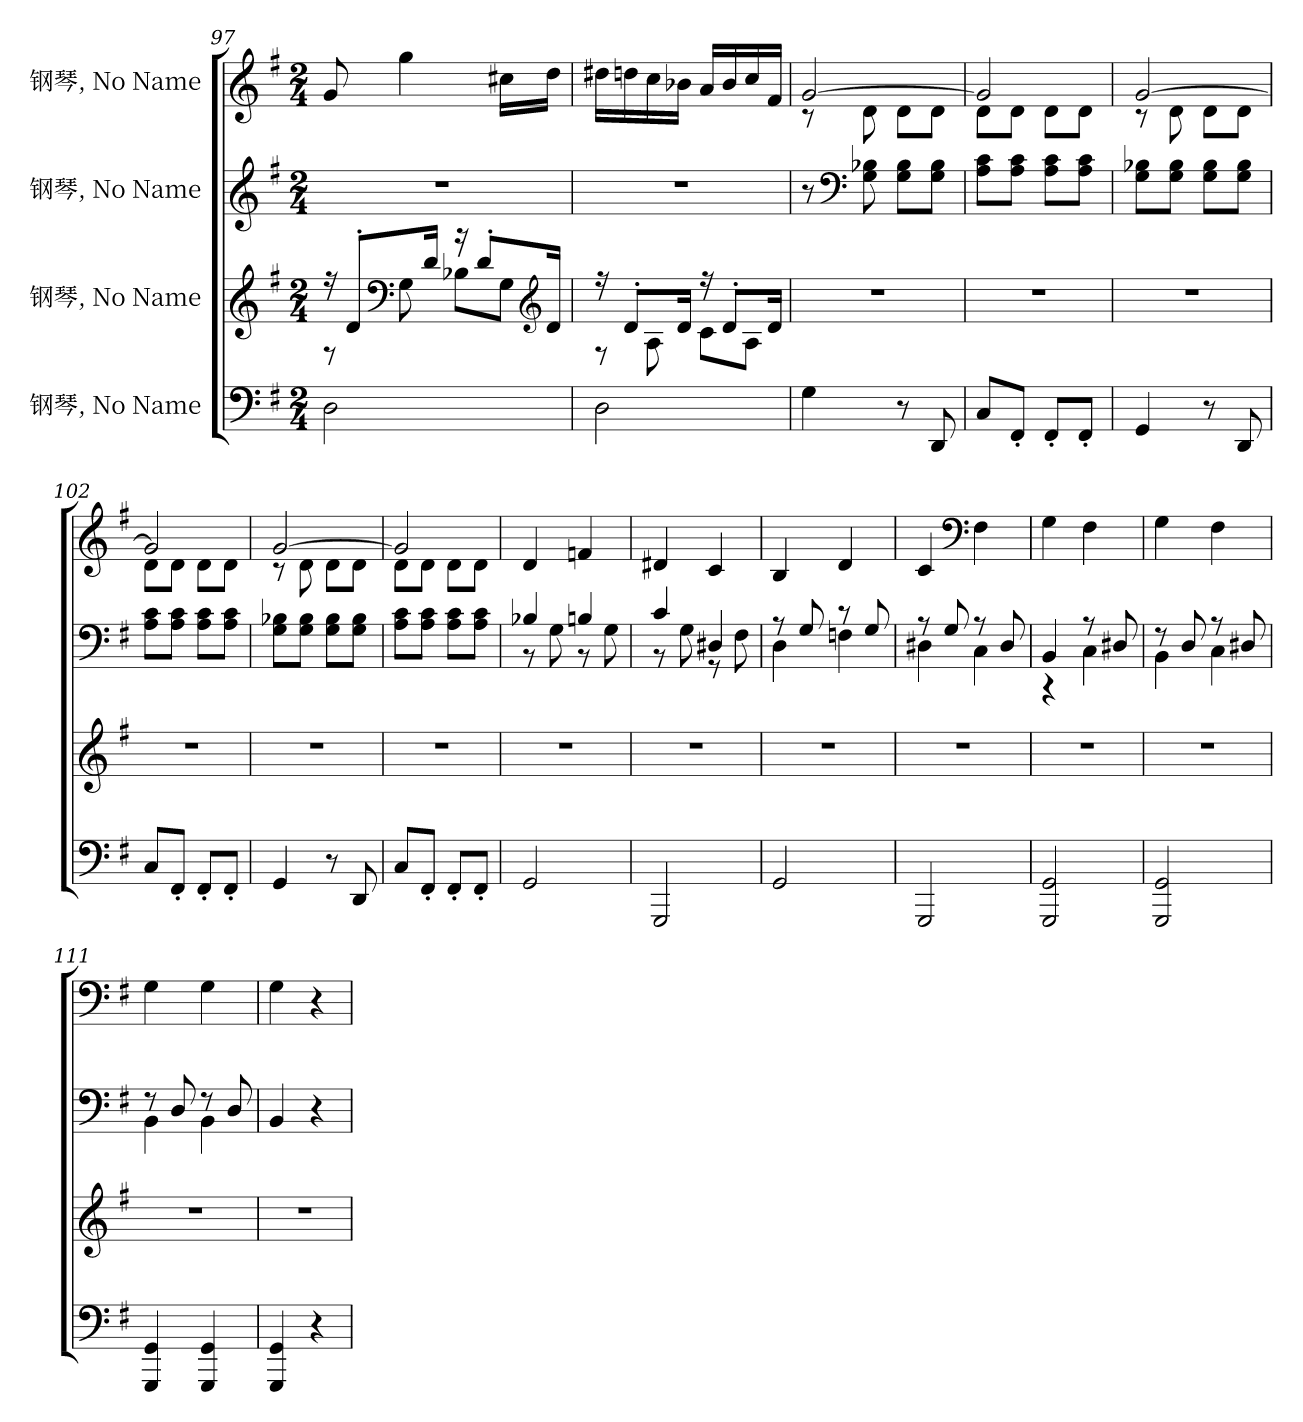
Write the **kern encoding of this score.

**kern	**kern	**kern	**kern
*part4	*part3	*part2	*part1
*staff4	*staff3	*staff2	*staff1
*I"钢琴, No Name	*I"钢琴, No Name	*I"钢琴, No Name	*I"钢琴, No Name
!!LO:LB:g=z
*clefF4	*clefG2	*clefG2	*clefG2
*k[f#]	*k[f#]	*k[f#]	*k[f#]
*M2/4	*M2/4	*M2/4	*M2/4
=97	=97	=97	=97
*	*^	*	*
2D\	16r	8r	2r	8g/
.	8d'/L	.	.	.
*	*clefF4	*	*	*
.	.	8G\	.	4gg\
.	16d/Jk	.	.	.
.	16r	8B-X\L	.	.
.	8d'/L	.	.	.
.	.	8G\J	.	16cc#X\LL
*	*clefG2	*	*	*
.	16d/Jk	.	.	16dd\JJ
=98	=98	=98	=98	=98
2D\	16r	8r	2r	16dd#X\LL
.	8d'/L	.	.	16ddn\
.	.	8A\	.	16cc\
.	16d/Jk	.	.	16b-X\JJ
.	16r	8c\L	.	16a/LL
.	8d'/L	.	.	16b-/
.	.	8A\J	.	16cc/
.	16d/Jk	.	.	16f#/JJ
*	*v	*v	*	*
=99	=99	=99	=99
*	*	*	*^
4G\	2r	8r	[2g/	8r
*	*	*clefF4	*	*
.	.	8G\ 8B-X\	.	8d\
8r	.	8G\ 8B-\L	.	8d\L
8DD/	.	8G\ 8B-\J	.	8d\J
=100	=100	=100	=100	=100
8C/L	2r	8A\ 8c\L	2g/]	8d\L
8FF#'/J	.	8A\ 8c\J	.	8d\J
8FF#'/L	.	8A\ 8c\L	.	8d\L
8FF#'/J	.	8A\ 8c\J	.	8d\J
=101	=101	=101	=101	=101
4GG/	2r	8G\ 8B-X\L	[2g/	8r
.	.	8G\ 8B-\J	.	8d\
8r	.	8G\ 8B-\L	.	8d\L
8DD/	.	8G\ 8B-\J	.	8d\J
!!LO:PB:g=z	!!
=102	=102	=102	=102	=102
8C/L	2r	8A\ 8c\L	2g/]	8d\L
8FF#'/J	.	8A\ 8c\J	.	8d\J
8FF#'/L	.	8A\ 8c\L	.	8d\L
8FF#'/J	.	8A\ 8c\J	.	8d\J
=103	=103	=103	=103	=103
4GG/	2r	8G\ 8B-X\L	[2g/	8r
.	.	8G\ 8B-\J	.	8d\
8r	.	8G\ 8B-\L	.	8d\L
8DD/	.	8G\ 8B-\J	.	8d\J
=104	=104	=104	=104	=104
8C/L	2r	8A\ 8c\L	2g/]	8d\L
8FF#'/J	.	8A\ 8c\J	.	8d\J
8FF#'/L	.	8A\ 8c\L	.	8d\L
8FF#'/J	.	8A\ 8c\J	.	8d\J
*	*	*	*v	*v
=105	=105	=105	=105
*	*	*^	*
2GG/	2r	4B-X/	8r	4d/
.	.	.	8G\	.
.	.	4Bn/	8r	4fn/
.	.	.	8G\	.
=106	=106	=106	=106	=106
2GGG/	2r	4c/	8r	4d#X/
.	.	.	8G\	.
.	.	4D#X/	8r	4c/
.	.	.	8F#\	.
=107	=107	=107	=107	=107
2GG/	2r	8r	4D\	4B/
.	.	8G/	.	.
.	.	8r	4Fn\	4d/
.	.	8G/	.	.
=108	=108	=108	=108	=108
2GGG/	2r	8r	4D#X\	4c/
.	.	8G/	.	.
*	*	*	*	*clefF4
.	.	8r	4C\	4F#\
.	.	8D#/	.	.
!!LO:LB:g=z
=109	=109	=109	=109	=109
2GGG/ 2GG/	2r	4BB/	4r	4G\
.	.	8r	4C\	4F#\
.	.	8D#X/	.	.
=110	=110	=110	=110	=110
2GGG/ 2GG/	2r	8r	4BB\	4G\
.	.	8D/	.	.
.	.	8r	4C\	4F#\
.	.	8D#X/	.	.
=111	=111	=111	=111	=111
4GGG/ 4GG/	2r	8r	4BB\	4G\
.	.	8D/	.	.
4GGG/ 4GG/	.	8r	4BB\	4G\
.	.	8D/	.	.
*	*	*v	*v	*
=112	=112	=112	=112
*	*	*	*MM22
4GGG/ 4GG/	2r	4BB/	4G\
4r	.	4r	4r
=	=	=	=
*-	*-	*-	*-
